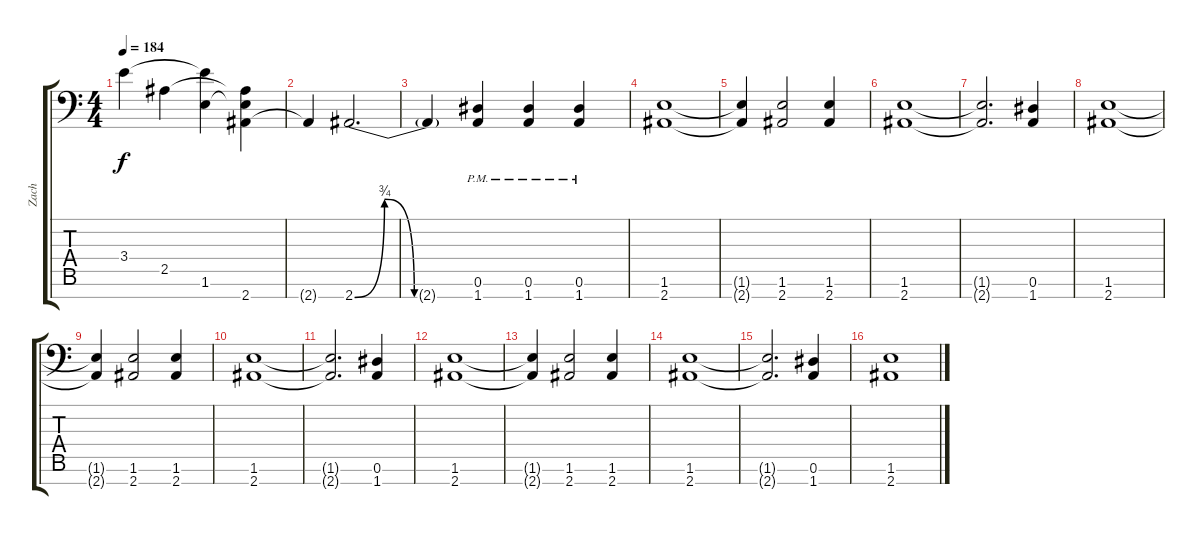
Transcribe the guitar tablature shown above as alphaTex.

\track ("Zach" "Zach") {instrument distortionguitar}
\staff {score tabs}
\tuning (Eb4 Bb3 Gb3 Db3 Ab2 Eb2 Ab1) {hide}
\ts (4 4)
\tempo 184
\clef f4
\ks c
3.4.4{dy f} 2.5.4 (3.4{t} 1.6).4 (2.5{t} 1.6{t} 2.7).4 |
2.7{t}.4 2.7{be (custom 0 0 15 3 30 0 60 0)}.2{d} |
2.7{t}.4 (0.6{pm} 1.7{pm}).4 (0.6{pm} 1.7{pm}).4 (0.6{pm} 1.7{pm}).4 |
(1.6 2.7).1 |
(1.6{t} 2.7{t}).4 (1.6 2.7).2 (1.6 2.7).4 |
(1.6 2.7).1 |
(1.6{t} 2.7{t}).2{d} (0.6 1.7).4 |
(1.6 2.7).1 |
(1.6{t} 2.7{t}).4 (1.6 2.7).2 (1.6 2.7).4 |
(1.6 2.7).1 |
(1.6{t} 2.7{t}).2{d} (0.6 1.7).4 |
(1.6 2.7).1 |
(1.6{t} 2.7{t}).4 (1.6 2.7).2 (1.6 2.7).4 |
(1.6 2.7).1 |
(1.6{t} 2.7{t}).2{d} (0.6 1.7).4 |
(1.6 2.7).1
